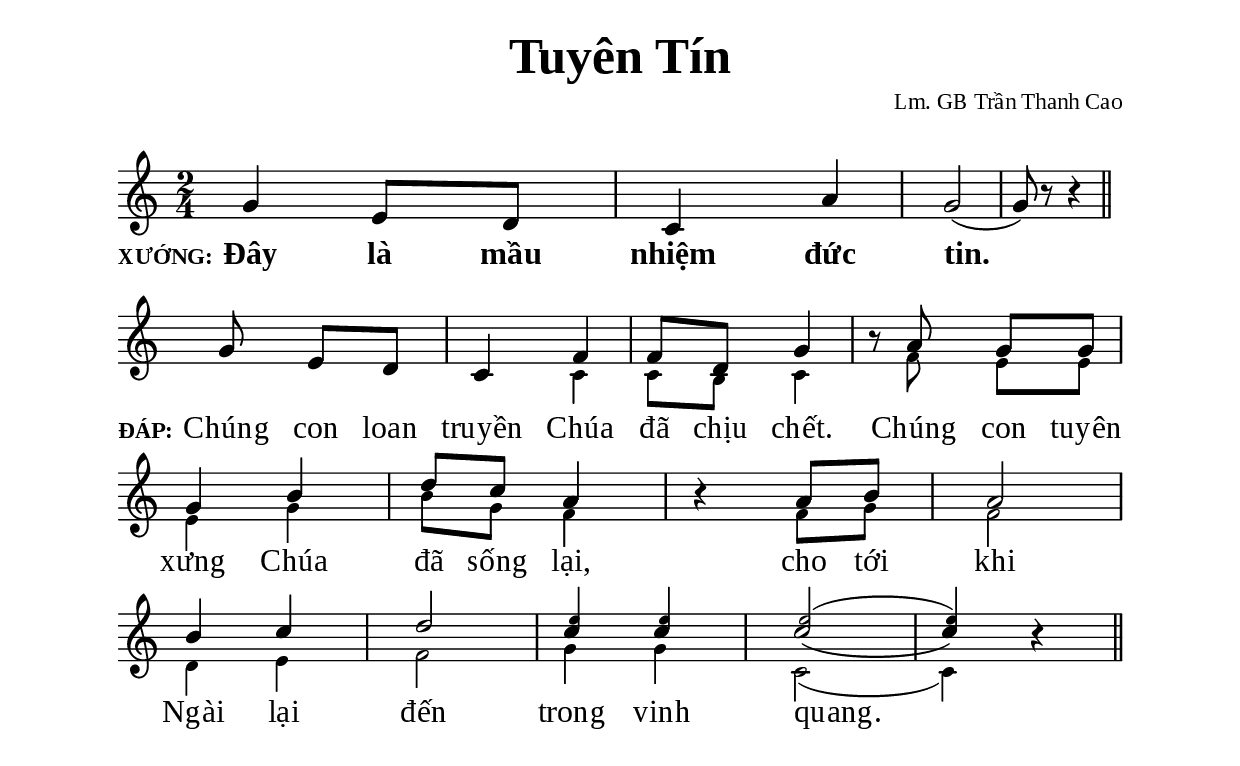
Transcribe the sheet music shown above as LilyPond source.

% Cài đặt chung
\version "2.20.0"
\include "english.ly"

\header {
  title = \markup { \fontsize #3 "Tuyên Tín" }
  poet = " "
  composer = "Lm. GB Trần Thanh Cao"
  arranger = " "
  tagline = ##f
}

\paper {
  #(set-paper-size "a4")
  top-margin = 10\mm
  bottom-margin = 10\mm
  left-margin = 20\mm
  right-margin = 20\mm
  indent = #0
  #(define fonts
    (make-pango-font-tree
      "Liberation Serif"
      "Liberation Serif"
      "Liberation Serif"
      (/ 20 20)))
  page-count = #1
}

% Nhạc phiên khúc
nhacPhienKhucMot = \relative c'' {
  g4 e8 d |
  c4 a' |
  g2 ( |
  g8) r r4 \bar "||"
}

% Nhạc điệp khúc
nhacDiepKhucSop= \relative c'' {
  \partial 4. g8 e d |
  c4 f |
  f8 d g4 |
  r8 a g g |
  g4 b |
  d8 c a4 |
  r a8 b |
  a2 |
  b4 c |
  d2 |
  <<
    {
      c4 c |
      c2 ^( |
      c4) r
    }
    {
      \tweak font-size #-2 e4
      \tweak font-size #-2 e |
      \tweak font-size #-2 e2 _( |
      \tweak font-size #-2 e4) r
    }
  >>
  \bar "||"
}

nhacDiepKhucBass= \relative c' {
  \skip 4.
  \skip 4 c4 |
  c8 b c4 |
  r8 f e e |
  e4 g |
  b8 g f4 |
  r f8 g |
  f2 |
  d4 e |
  f2 g4 g |
  c,2 ( |
  c4) r
}

% Lời điệp khúc
loiPhienKhucMot = \lyricmode {
  \set stanza = #"XƯỚNG:"
  Đây là mầu nhiệm đức tin.
}

% Lời phiên khúc
loiDiepKhuc = \lyricmode {
  \set stanza = #"ĐÁP:"
  Chúng con loan truyền Chúa đã chịu chết.
  Chúng con tuyên xưng Chúa đã sống lại,
  cho tới khi Ngài lại đến trong vinh quang.
}


% Dàn trang
\score {
  \new ChoirStaff <<
    \new Staff = phienKhuc \with {
        \magnifyStaff #(magstep +1)
      }
      <<
      \new Voice = beSop {
        \key c \major \time 2/4 \nhacPhienKhucMot
      }
    >>
    \new Lyrics \lyricsto beSop \loiPhienKhucMot
  >>
  \layout {
    \override Lyrics.LyricText.font-series = #'bold
    \override Lyrics.LyricText.font-size = #+3
    \override Lyrics.LyricSpace.minimum-distance = #8.5
    \override Score.BarNumber.break-visibility = ##(#f #f #f)
    \override Score.SpacingSpanner.uniform-stretching = ##t
  } 
}

\score {
  \new ChoirStaff <<
    \new Staff = diepKhuc \with {
        \consists "Merge_rests_engraver"
        \magnifyStaff #(magstep +1)
      }
      <<
      \new Voice = beSop {
        \voiceOne \key c \major \time 2/4 \nhacDiepKhucSop
      }
      \new Voice = beBas {
        \override NoteHead.font-size = #-2
        \voiceTwo \key c \major \time 2/4 \nhacDiepKhucBass
      }
    >>
    \new Lyrics \lyricsto beSop \loiDiepKhuc
  >>
  \layout {
    \override Staff.TimeSignature.transparent = ##t
    \override Lyrics.LyricText.font-size = #+3
    \override Lyrics.LyricSpace.minimum-distance = #2.2
    \override Score.BarNumber.break-visibility = ##(#f #f #f)
    \override Score.SpacingSpanner.uniform-stretching = ##t
  }
}
